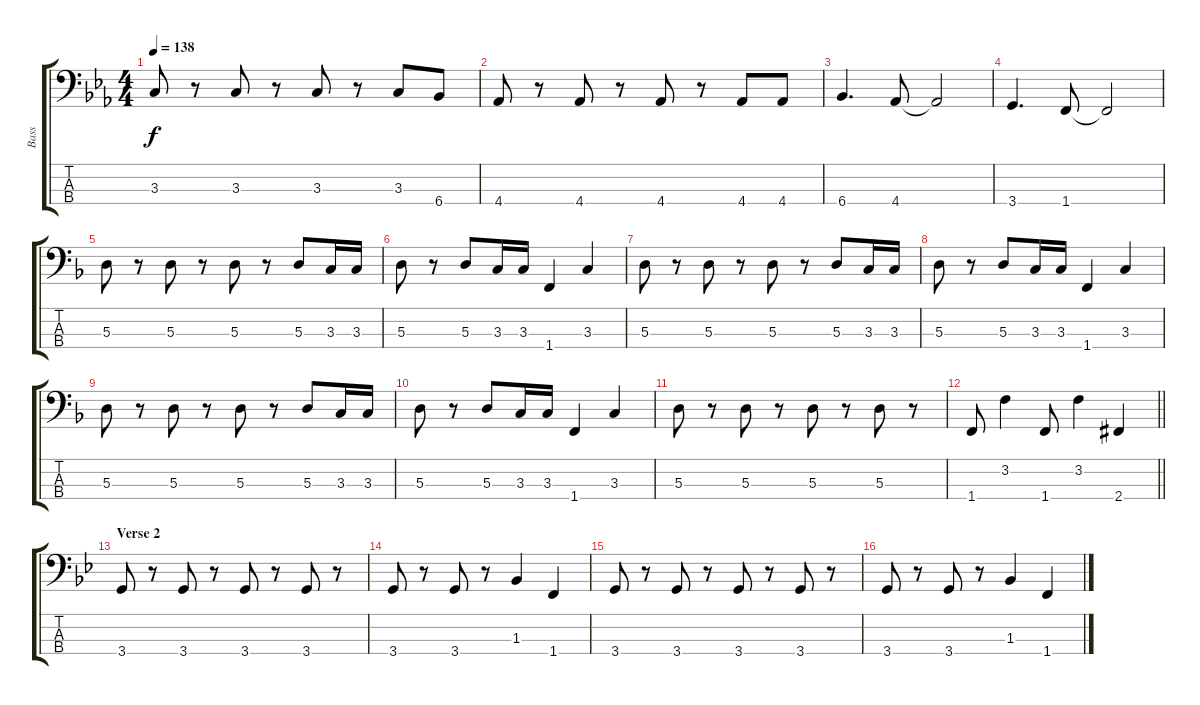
\track ("Bass" "Bass") {instrument electricbassfinger bank 255}
\staff {score tabs}
\tuning (G2 D2 A1 E1) {hide}
\ts (4 4)
\tempo 138
\clef f4
\ks eb
3.3.8{dy f} r.8 3.3.8 r.8 3.3.8 r.8 3.3.8 6.4.8 |
4.4.8 r.8 4.4.8 r.8 4.4.8 r.8 4.4.8 4.4.8 |
6.4.4{d} 4.4.8 4.4{t}.2 |
3.4.4{d} 1.4.8 1.4{t}.2 |
\ks f
5.3.8 r.8 5.3.8 r.8 5.3.8 r.8 5.3.8 3.3.16 3.3.16 |
5.3.8 r.8 5.3.8 3.3.16 3.3.16 1.4.4 3.3.4 |
5.3.8 r.8 5.3.8 r.8 5.3.8 r.8 5.3.8 3.3.16 3.3.16 |
5.3.8 r.8 5.3.8 3.3.16 3.3.16 1.4.4 3.3.4 |
5.3.8 r.8 5.3.8 r.8 5.3.8 r.8 5.3.8 3.3.16 3.3.16 |
5.3.8 r.8 5.3.8 3.3.16 3.3.16 1.4.4 3.3.4 |
5.3.8 r.8 5.3.8 r.8 5.3.8 r.8 5.3.8 r.8 |
\barLineRight lightlight
1.4.8 3.2.4 1.4.8 3.2.4 2.4{acc #}.4 |
\section ("" "Verse 2")
\ks bb
3.4.8 r.8 3.4.8 r.8 3.4.8 r.8 3.4.8 r.8 |
3.4.8 r.8 3.4.8 r.8 1.3.4 1.4.4 |
3.4.8 r.8 3.4.8 r.8 3.4.8 r.8 3.4.8 r.8 |
3.4.8 r.8 3.4.8 r.8 1.3.4 1.4.4
